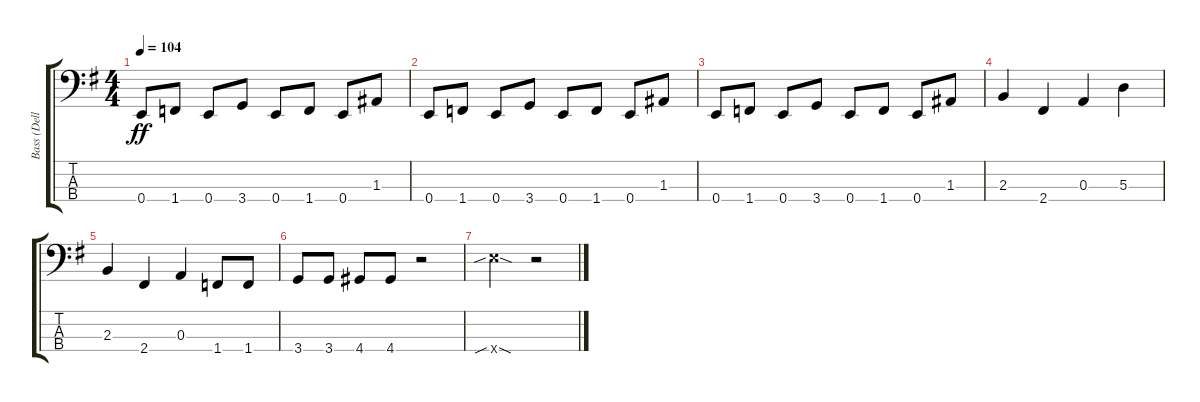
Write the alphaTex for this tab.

\track ("Bass (Della)" "Bass (Dell") {instrument electricbassfinger}
\staff {score tabs}
\tuning (G2 D2 A1 E1) {hide}
\ts (4 4)
\tempo 104
\clef f4
\ks eminor
0.4.8{dy ff} 1.4.8 0.4.8 3.4.8 0.4.8 1.4.8 0.4.8 1.3.8 |
0.4.8 1.4.8 0.4.8 3.4.8 0.4.8 1.4.8 0.4.8 1.3.8 |
0.4.8 1.4.8 0.4.8 3.4.8 0.4.8 1.4.8 0.4.8 1.3.8 |
2.3.4 2.4.4 0.3.4 5.3.4 |
2.3.4 2.4.4 0.3.4 1.4.8 1.4.8 |
3.4.8 3.4.8 4.4.8 4.4.8 r.2 |
12.4{sib sod x}.2 r.2
